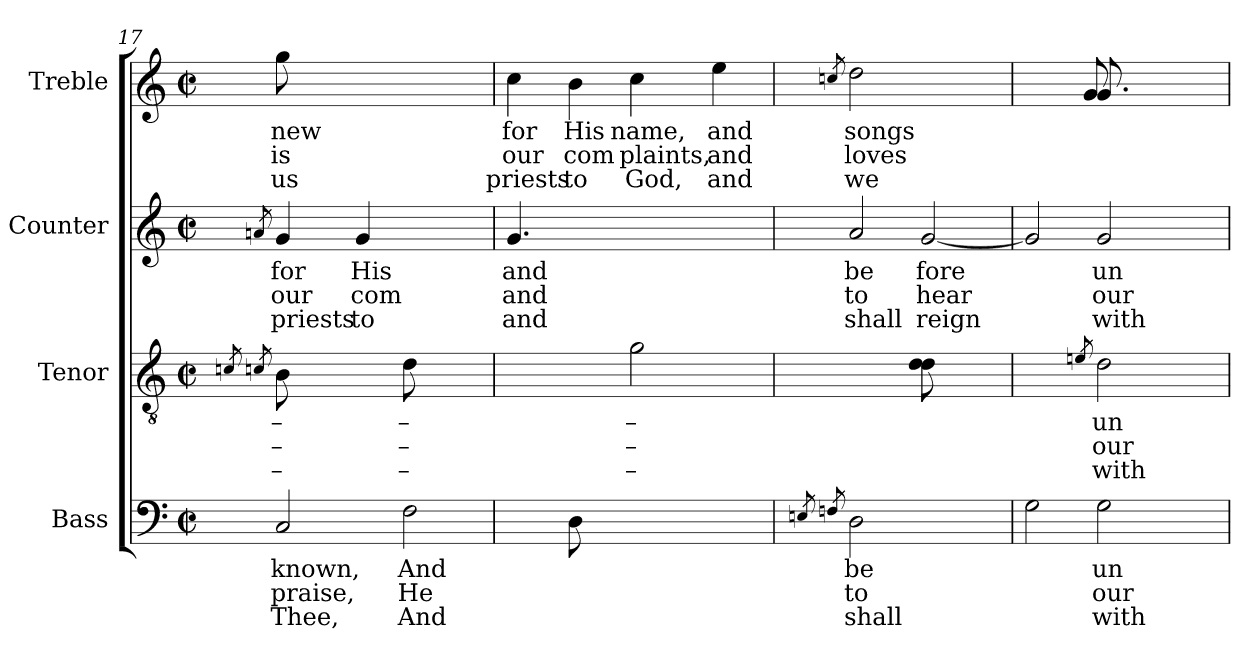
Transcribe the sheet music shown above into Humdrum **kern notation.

**kern	**text	**text	**text	**kern	**text	**text	**text	**kern	**text	**text	**text	**kern	**text	**text	**text
*part4	*part4	*part4	*part4	*part3	*part3	*part3	*part3	*part2	*part2	*part2	*part2	*part1	*part1	*part1	*part1
*staff4	*staff4	*staff4	*staff4	*staff3	*staff3	*staff3	*staff3	*staff2	*staff2	*staff2	*staff2	*staff1	*staff1	*staff1	*staff1
*I"Bass	*	*	*	*I"Tenor	*	*	*	*I"Counter	*	*	*	*I"Treble	*	*	*
*I'B.	*	*	*	*I'T.	*	*	*	*I'C.	*	*	*	*I'Tr.	*	*	*
*clefF4	*	*	*	*clefGv2	*	*	*	*clefG2	*	*	*	*clefG2	*	*	*
*k[]	*	*	*	*k[]	*	*	*	*k[]	*	*	*	*k[]	*	*	*
*C:	*	*	*	*C:	*	*	*	*C:	*	*	*	*C:	*	*	*
*M2/2	*	*	*	*M2/2	*	*	*	*M2/2	*	*	*	*M2/2	*	*	*
*met(c|)	*	*	*	*met(c|)	*	*	*	*met(c|)	*	*	*	*met(c|)	*	*	*
=17	=17	=17	=17	=17	=17	=17	=17	=17	=17	=17	=17	=17	=17	=17	=17
.	.	.	.	8qcn/	.	.	.	.	.	.	.	.	.	.	.
.	.	.	.	8qcn/	.	.	.	8qan/	.	.	.	.	.	.	.
!	!LO:LY:b:rj	!LO:LY:b:rj	!LO:LY:b:rj	!	!LO:LY:b:rj	!LO:LY:b:rj	!LO:LY:b:rj	!	!LO:LY:b:rj	!LO:LY:b:rj	!LO:LY:b:rj	!	!LO:LY:b:rj	!LO:LY:b:rj	!LO:LY:b:rj
2C/	known,	praise,	Thee,	8B\	–	–	–	4g/	for	our	priests	8gg\L	new	is	us
.	.	.	.	4.ryy	.	.	.	.	.	.	.	2..ryy	.	.	.
!	!	!	!	!	!	!	!	!	!LO:LY:b:rj	!LO:LY:b:rj	!LO:LY:b:rj	!	!	!	!
.	.	.	.	.	.	.	.	4g/	His	com	to	.	.	.	.
!	!LO:LY:b:rj	!LO:LY:b:rj	!LO:LY:b:rj	!	!LO:LY:b:rj	!LO:LY:b:rj	!LO:LY:b:rj	!	!	!	!	!	!	!	!
2F\	And	He	And	8d\	–	–	–	2ryy	.	.	.	.	.	.	.
.	.	.	.	4.ryy	.	.	.	.	.	.	.	.	.	.	.
=18	=18	=18	=18	=18	=18	=18	=18	=18	=18	=18	=18	=18	=18	=18	=18
!	!	!	!	!	!	!	!	!	!LO:LY:b:rj	!LO:LY:b:rj	!LO:LY:b:rj	!	!LO:LY:b:rj	!LO:LY:b:rj	!LO:LY:b:rj
4ryy	.	.	.	2ryy	.	.	.	4.g/	and	and	and	4cc\	for	our	priests
!	!LO:LY:b:rj	!	!	!	!	!	!	!	!	!	!	!	!LO:LY:b:rj	!LO:LY:b:rj	!LO:LY:b:rj
8D\	.	.	.	.	.	.	.	.	.	.	.	4b\	His	com	to
2ryy	.	.	.	.	.	.	.	2ryy	.	.	.	.	.	.	.
!	!	!	!	!	!LO:LY:b:rj	!LO:LY:b:rj	!LO:LY:b:rj	!	!	!	!	!	!LO:LY:b:rj	!LO:LY:b:rj	!LO:LY:b:rj
.	.	.	.	2g\	–	–	–	.	.	.	.	4cc\	name,	plaints,	God,
!	!	!	!	!	!	!	!	!	!	!	!	!	!LO:LY:b:rj	!LO:LY:b:rj	!LO:LY:b:rj
.	.	.	.	.	.	.	.	.	.	.	.	4ee\	and	and	and
8ryy	.	.	.	.	.	.	.	8ryy	.	.	.	.	.	.	.
=19	=19	=19	=19	=19	=19	=19	=19	=19	=19	=19	=19	=19	=19	=19	=19
8qEn/	.	.	.	.	.	.	.	.	.	.	.	.	.	.	.
8qFn/	.	.	.	.	.	.	.	.	.	.	.	8qccn/	.	.	.
!	!LO:LY:b:rj	!LO:LY:b:rj	!LO:LY:b:rj	!	!	!	!	!	!LO:LY:b:rj	!LO:LY:b:rj	!LO:LY:b:rj	!	!LO:LY:b:rj	!LO:LY:b:rj	!LO:LY:b:rj
2D\	be	to	shall	2ryy	.	.	.	2a/	be	to	shall	2dd\	songs	loves	we
!	!	!	!	!	!LO:LY:b:rj	!	!	!	!LO:LY:b:rj	!LO:LY:b:rj	!LO:LY:b:rj	!	!	!	!
2ryy	.	.	.	8d\ 8d\	.	.	.	[<2g/	fore	hear	reign	2ryy	.	.	.
.	.	.	.	4.ryy	.	.	.	.	.	.	.	.	.	.	.
=20	=20	=20	=20	=20	=20	=20	=20	=20	=20	=20	=20	=20	=20	=20	=20
!	!LO:LY:b:rj	!LO:LY:b:rj	!LO:LY:b:rj	!	!	!	!	!	!LO:LY:b:rj	!LO:LY:b:rj	!LO:LY:b:rj	!	!	!	!
*	*	*	*	*	*	*	*	*	*	*	*	*^	*	*	*
2G\	.	.	.	2ryy	.	.	.	2g/]	.	.	.	2ryy	2ryy	.	.	.
.	.	.	.	8qen/	.	.	.	.	.	.	.	.	.	.	.	.
!	!LO:LY:b:rj	!LO:LY:b:rj	!LO:LY:b:rj	!	!LO:LY:b:rj	!LO:LY:b:rj	!LO:LY:b:rj	!	!LO:LY:b:rj	!LO:LY:b:rj	!LO:LY:b:rj	!	!	!LO:LY:b:rj	!	!
2G\	un	our	with	2d\	un	our	with	2g/	un	our	with	8.g/L	8g/	.	.	.
.	.	.	.	.	.	.	.	.	.	.	.	.	4ryy	.	.	.
.	.	.	.	.	.	.	.	.	.	.	.	4ryy	.	.	.	.
.	.	.	.	.	.	.	.	.	.	.	.	.	16ryy	.	.	.
.	.	.	.	.	.	.	.	.	.	.	.	16ryy	16ryy	.	.	.
*	*	*	*	*	*	*	*	*	*	*	*	*v	*v	*	*	*
=	=	=	=	=	=	=	=	=	=	=	=	=	=	=	=
*-	*-	*-	*-	*-	*-	*-	*-	*-	*-	*-	*-	*-	*-	*-	*-
